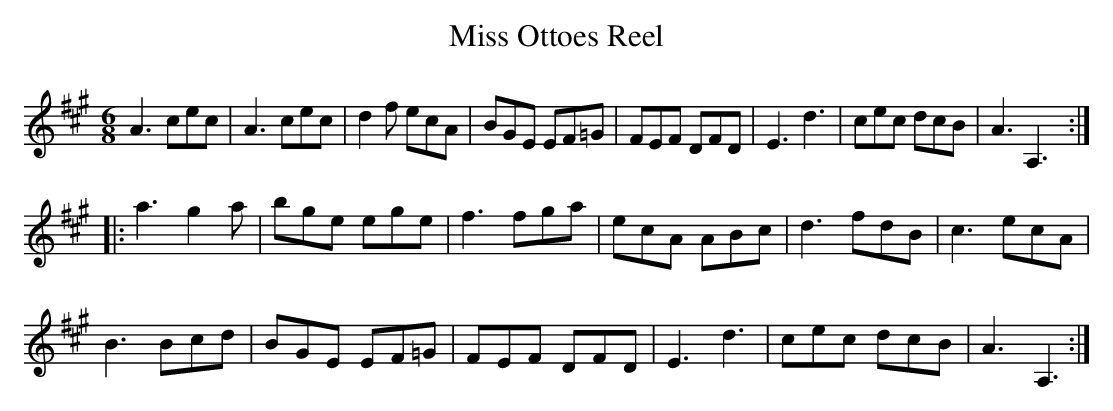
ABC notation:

X:1
T:Miss Ottoes Reel
M:6/8
L:1/8
K:A
A3 cec | A3 cec | d2f ecA | BGE EF=G | FEF DFD | E3 d3 | cec dcB | A3 A,3 :|
|: a3 g2a | bge ege | f3 fga | ecA ABc | d3 fdB | c3 ecA |
B3 Bcd | BGE EF=G | FEF DFD | E3 d3 | cec dcB | A3 A,3 :|
